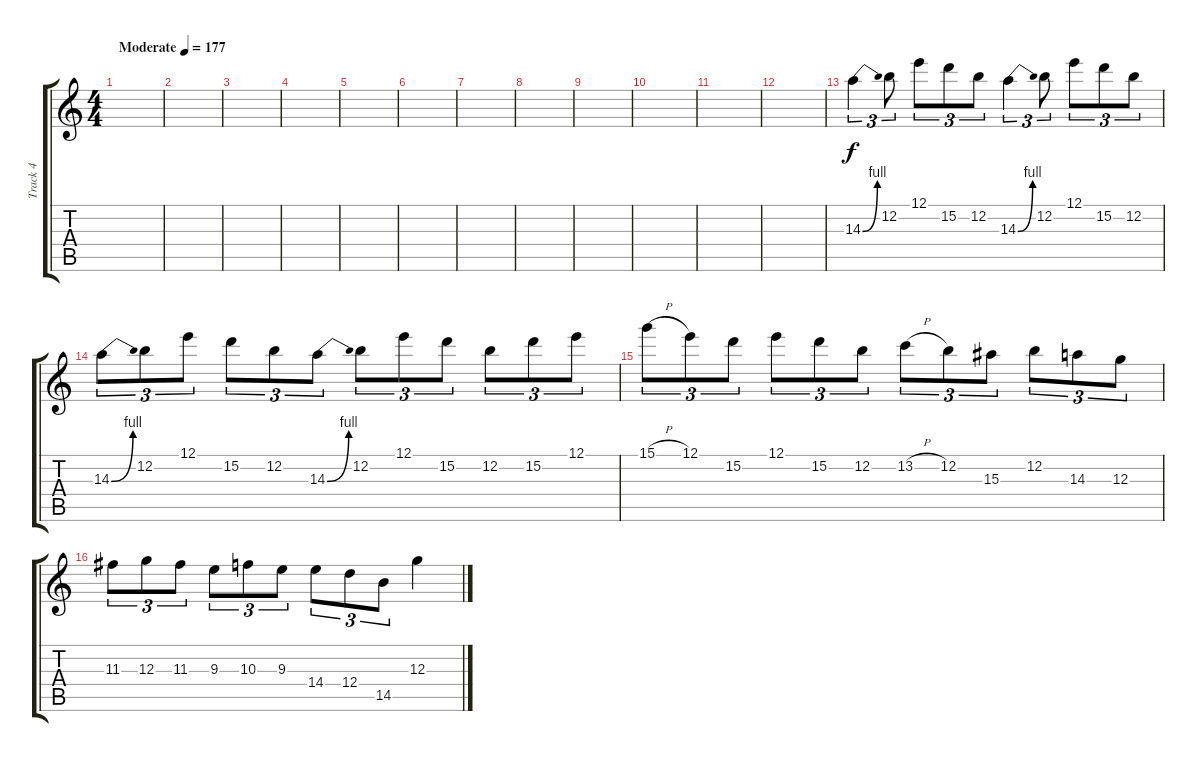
\track ("Track 4" "Track 4") {instrument distortionguitar}
\staff {score tabs}
\tuning (E4 B3 G3 D3 A2 E2) {hide}
\ts (4 4)
\tempo (177 "Moderate")
\clef g2
\ks c
|
|
|
|
|
|
|
|
|
|
|
|
14.3{be (bend 0 0 60 4)}.4{tu (3 2)} 12.2.8{tu (3 2)} 12.1.8{tu (3 2)} 15.2.8{tu (3 2)} 12.2.8{tu (3 2)} 14.3{be (bend 0 0 60 4)}.4{tu (3 2)} 12.2.8{tu (3 2)} 12.1.8{tu (3 2)} 15.2.8{tu (3 2)} 12.2.8{tu (3 2)} |
14.3{be (bend 0 0 60 4)}.8{tu (3 2)} 12.2.8{tu (3 2)} 12.1.8{tu (3 2)} 15.2.8{tu (3 2)} 12.2.8{tu (3 2)} 14.3{be (bend 0 0 60 4)}.8{tu (3 2)} 12.2.8{tu (3 2)} 12.1.8{tu (3 2)} 15.2.8{tu (3 2)} 12.2.8{tu (3 2)} 15.2.8{tu (3 2)} 12.1.8{tu (3 2)} |
15.1{h}.8{tu (3 2)} 12.1.8{tu (3 2)} 15.2.8{tu (3 2)} 12.1.8{tu (3 2)} 15.2.8{tu (3 2)} 12.2.8{tu (3 2)} 13.2{h}.8{tu (3 2)} 12.2.8{tu (3 2)} 15.3.8{tu (3 2)} 12.2.8{tu (3 2)} 14.3.8{tu (3 2)} 12.3.8{tu (3 2)} |
11.3.8{tu (3 2)} 12.3.8{tu (3 2)} 11.3.8{tu (3 2)} 9.3.8{tu (3 2)} 10.3.8{tu (3 2)} 9.3.8{tu (3 2)} 14.4.8{tu (3 2)} 12.4.8{tu (3 2)} 14.5.8{tu (3 2)} 12.3.4
